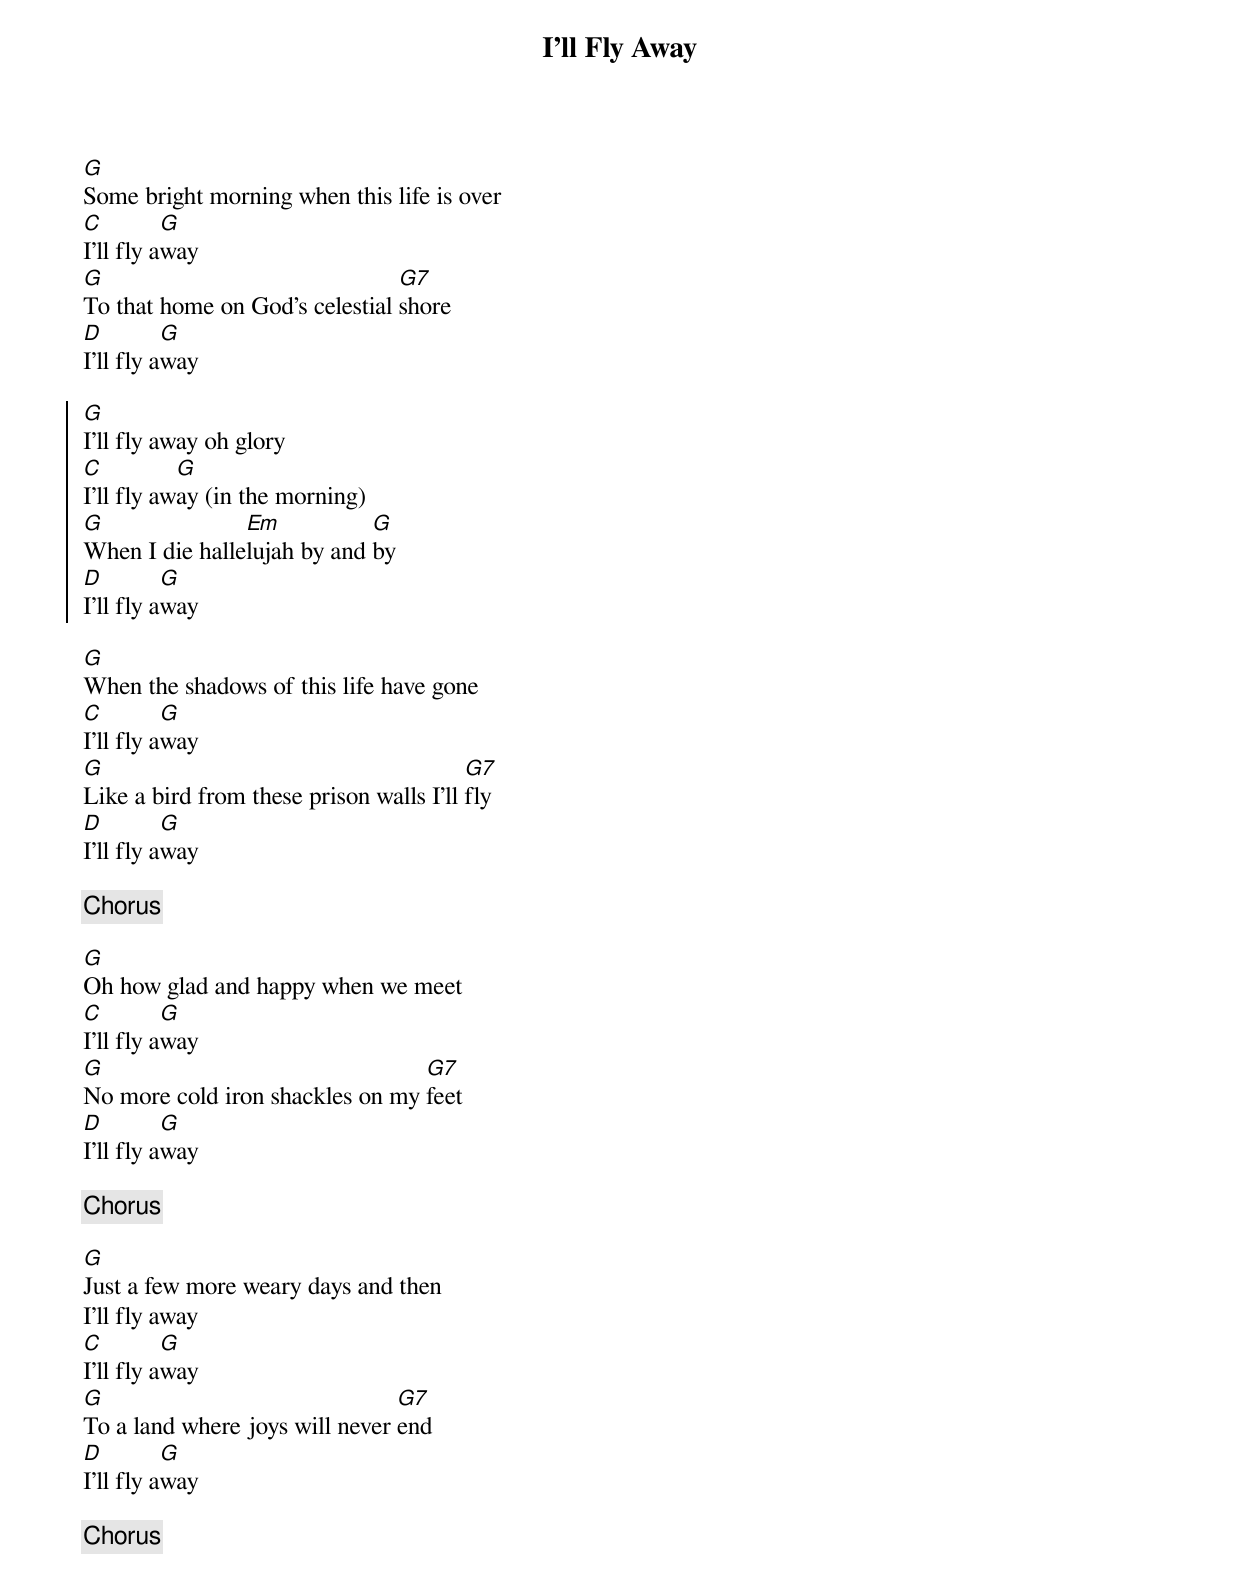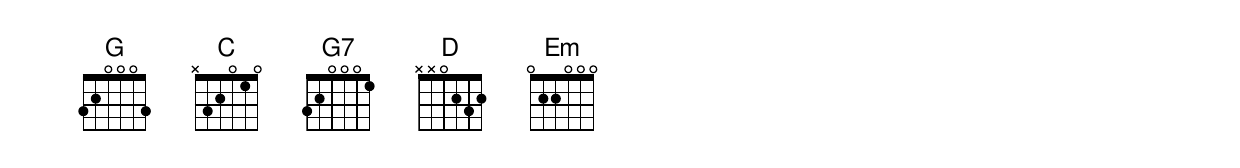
{title: I’ll Fly Away}
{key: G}

[G]Some bright morning when this life is over
[C]I’ll fly a[G]way
[G]To that home on God’s celestial [G7]shore
[D]I’ll fly a[G]way

{start_of_chorus}
[G]I’ll fly away oh glory
[C]I’ll fly aw[G]ay (in the morning)
[G]When I die halle[Em]lujah by and [G]by
[D]I’ll fly a[G]way
{end_of_chorus}

[G]When the shadows of this life have gone
[C]I’ll fly a[G]way
[G]Like a bird from these prison walls I’ll [G7]fly
[D]I’ll fly a[G]way

{chorus}

[G]Oh how glad and happy when we meet
[C]I’ll fly a[G]way
[G]No more cold iron shackles on my [G7]feet
[D]I’ll fly a[G]way

{chorus}

[G]Just a few more weary days and then
I’ll fly away
[C]I’ll fly a[G]way
[G]To a land where joys will never [G7]end
[D]I’ll fly a[G]way

{chorus}
